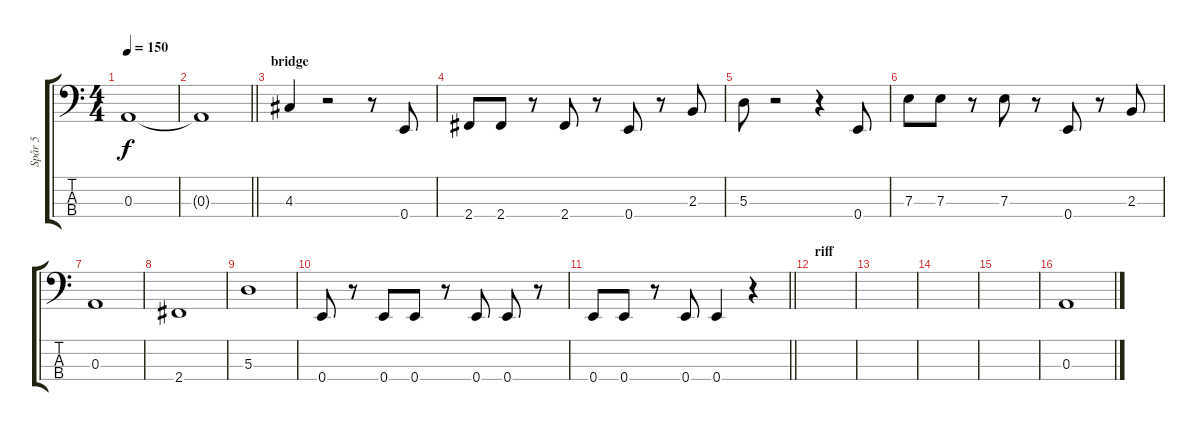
\track ("Spår 5" "Spår 5") {instrument electricbassfinger}
\staff {score tabs}
\tuning (G2 D2 A1 E1) {hide}
\ts (4 4)
\tempo 150
\clef f4
\ks c
0.3.1{dy f} |
\barLineRight lightlight
0.3{t}.1 |
\section ("" "bridge")
4.3.4 r.2 r.8 0.4.8 |
2.4.8 2.4.8 r.8 2.4.8 r.8 0.4.8 r.8 2.3.8 |
5.3.8 r.2 r.4 0.4.8 |
7.3.8 7.3.8 r.8 7.3.8 r.8 0.4.8 r.8 2.3.8 |
0.3.1 |
2.4.1 |
5.3.1 |
0.4.8 r.8 0.4.8 0.4.8 r.8 0.4.8 0.4.8 r.8 |
\barLineRight lightlight
0.4.8 0.4.8 r.8 0.4.8 0.4.4 r.4 |
\section ("" "riff")
|
|
|
|
0.3.1
